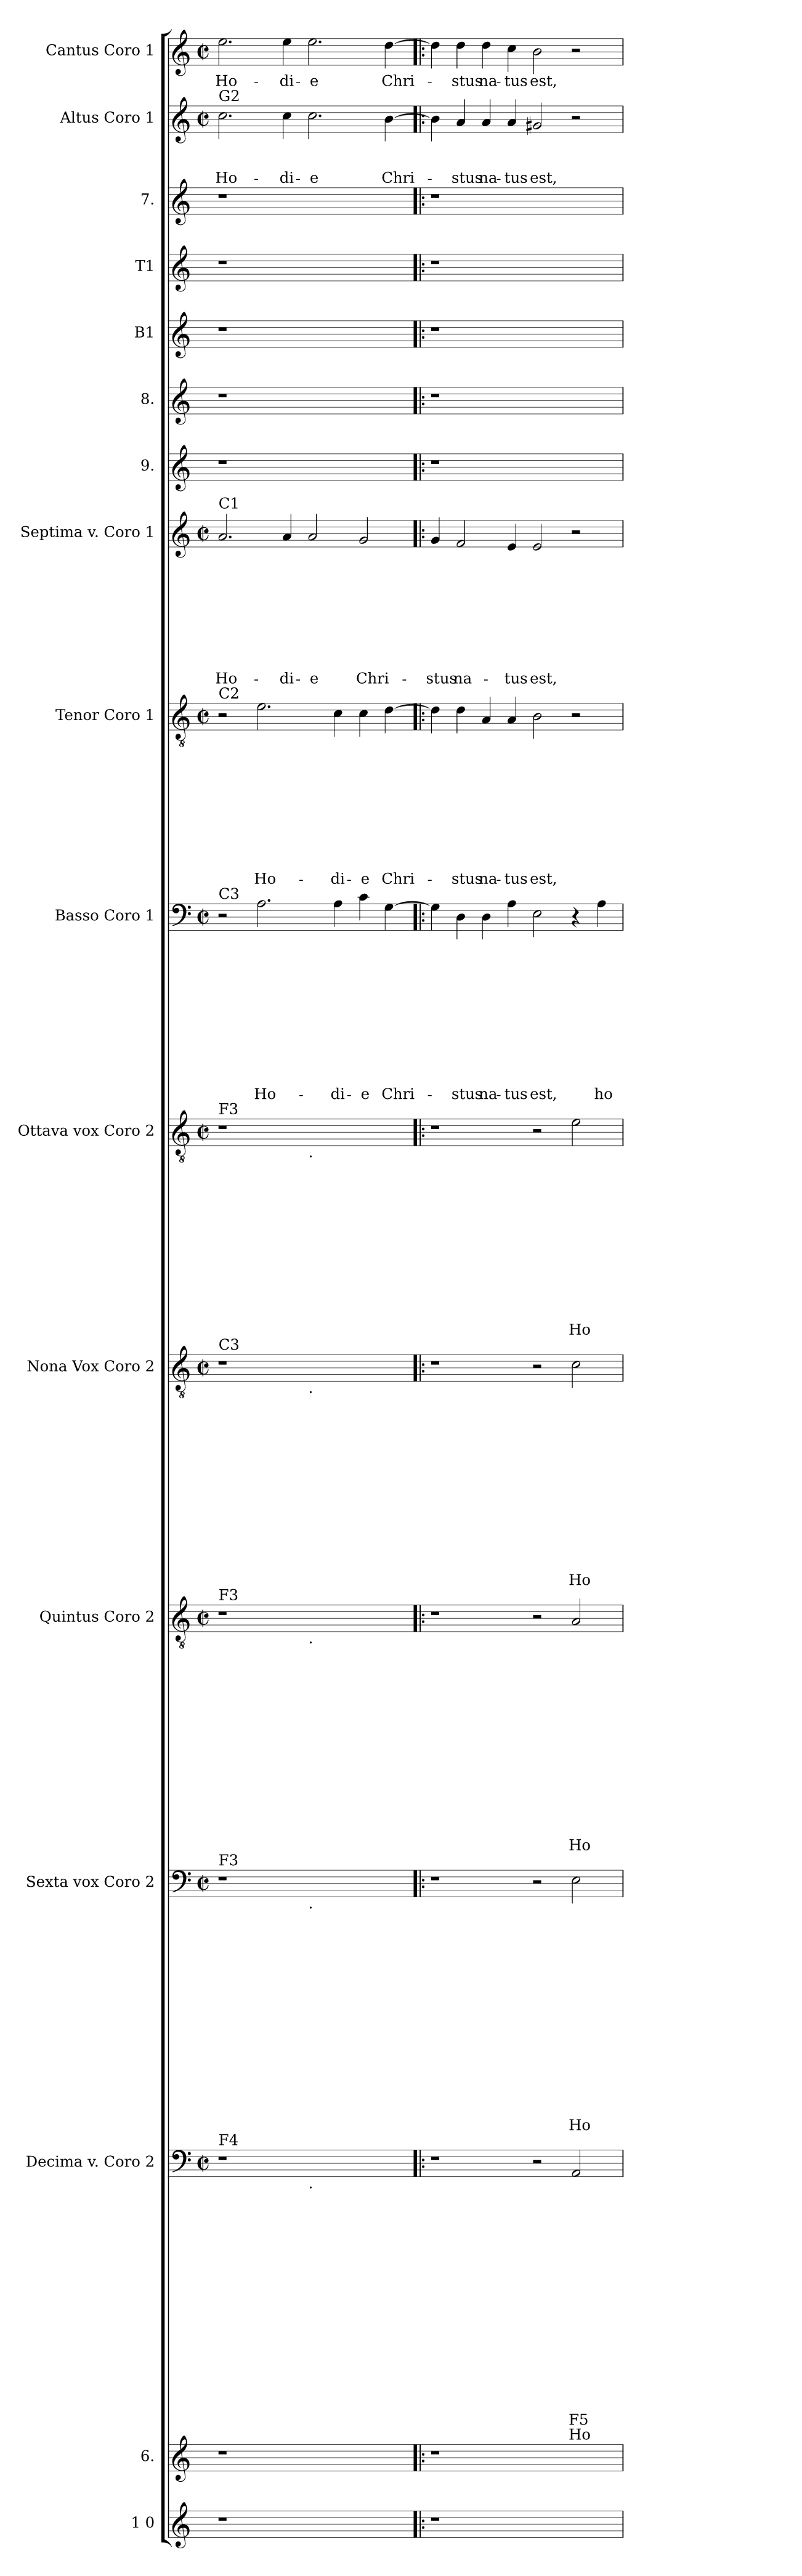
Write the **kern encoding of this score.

**kern	**kern	**kern	**text	**text	**text	**text	**text	**text	**text	**text	**text	**text	**text	**text	**text	**text	**text	**text	**text	**kern	**text	**text	**text	**text	**text	**text	**text	**text	**text	**text	**text	**text	**text	**text	**text	**kern	**text	**text	**text	**text	**text	**text	**text	**text	**text	**text	**text	**text	**text	**text	**kern	**text	**text	**text	**text	**text	**text	**text	**text	**text	**text	**text	**text	**text	**kern	**text	**text	**text	**text	**text	**text	**text	**text	**text	**text	**text	**text	**kern	**text	**text	**text	**text	**text	**text	**text	**text	**text	**text	**text	**kern	**text	**text	**text	**text	**text	**text	**text	**text	**text	**text	**kern	**text	**text	**text	**text	**text	**text	**text	**text	**text	**kern	**kern	**kern	**kern	**kern	**kern	**text	**text	**text	**kern	**text
*part17	*part16	*part15	*part15	*part15	*part15	*part15	*part15	*part15	*part15	*part15	*part15	*part15	*part15	*part15	*part15	*part15	*part15	*part15	*part15	*part14	*part14	*part14	*part14	*part14	*part14	*part14	*part14	*part14	*part14	*part14	*part14	*part14	*part14	*part14	*part14	*part13	*part13	*part13	*part13	*part13	*part13	*part13	*part13	*part13	*part13	*part13	*part13	*part13	*part13	*part13	*part12	*part12	*part12	*part12	*part12	*part12	*part12	*part12	*part12	*part12	*part12	*part12	*part12	*part12	*part11	*part11	*part11	*part11	*part11	*part11	*part11	*part11	*part11	*part11	*part11	*part11	*part11	*part10	*part10	*part10	*part10	*part10	*part10	*part10	*part10	*part10	*part10	*part10	*part10	*part9	*part9	*part9	*part9	*part9	*part9	*part9	*part9	*part9	*part9	*part9	*part8	*part8	*part8	*part8	*part8	*part8	*part8	*part8	*part8	*part8	*part7	*part6	*part5	*part4	*part3	*part2	*part2	*part2	*part2	*part1	*part1
*staff17	*staff16	*staff15	*staff15	*staff15	*staff15	*staff15	*staff15	*staff15	*staff15	*staff15	*staff15	*staff15	*staff15	*staff15	*staff15	*staff15	*staff15	*staff15	*staff15	*staff14	*staff14	*staff14	*staff14	*staff14	*staff14	*staff14	*staff14	*staff14	*staff14	*staff14	*staff14	*staff14	*staff14	*staff14	*staff14	*staff13	*staff13	*staff13	*staff13	*staff13	*staff13	*staff13	*staff13	*staff13	*staff13	*staff13	*staff13	*staff13	*staff13	*staff13	*staff12	*staff12	*staff12	*staff12	*staff12	*staff12	*staff12	*staff12	*staff12	*staff12	*staff12	*staff12	*staff12	*staff12	*staff11	*staff11	*staff11	*staff11	*staff11	*staff11	*staff11	*staff11	*staff11	*staff11	*staff11	*staff11	*staff11	*staff10	*staff10	*staff10	*staff10	*staff10	*staff10	*staff10	*staff10	*staff10	*staff10	*staff10	*staff10	*staff9	*staff9	*staff9	*staff9	*staff9	*staff9	*staff9	*staff9	*staff9	*staff9	*staff9	*staff8	*staff8	*staff8	*staff8	*staff8	*staff8	*staff8	*staff8	*staff8	*staff8	*staff7	*staff6	*staff5	*staff4	*staff3	*staff2	*staff2	*staff2	*staff2	*staff1	*staff1
*I"1 0	*I"6.	*I"Decima v. Coro 2	*	*	*	*	*	*	*	*	*	*	*	*	*	*	*	*	*	*I"Sexta vox Coro 2	*	*	*	*	*	*	*	*	*	*	*	*	*	*	*	*I"Quintus Coro 2	*	*	*	*	*	*	*	*	*	*	*	*	*	*	*I"Nona Vox Coro 2	*	*	*	*	*	*	*	*	*	*	*	*	*	*I"Ottava vox Coro 2	*	*	*	*	*	*	*	*	*	*	*	*	*I"Basso Coro 1	*	*	*	*	*	*	*	*	*	*	*	*I"Tenor Coro 1	*	*	*	*	*	*	*	*	*	*	*I"Septima v. Coro 1	*	*	*	*	*	*	*	*	*	*I"9.	*I"8.	*I"B1	*I"T1	*I"7.	*I"Altus Coro 1	*	*	*	*I"Cantus Coro 1	*
*	*	*	*	*	*	*	*	*	*	*	*	*	*	*	*	*	*	*	*	*	*	*	*	*	*	*	*	*	*	*	*	*	*	*	*	*	*	*	*	*	*	*	*	*	*	*	*	*	*	*	*	*	*	*	*	*	*	*	*	*	*	*	*	*	*	*	*	*	*	*	*	*	*	*	*	*	*	*	*	*	*	*	*	*	*	*	*	*	*	*	*	*	*	*	*	*	*	*	*	*	*	*	*	*	*	*	*	*	*	*	*	*	*I'B1	*I'T1	*	*I'A	*	*	*	*I'C	*
*clefG2	*clefG2	*clefF4	*	*	*	*	*	*	*	*	*	*	*	*	*	*	*	*	*	*clefF4	*	*	*	*	*	*	*	*	*	*	*	*	*	*	*	*clefGv2	*	*	*	*	*	*	*	*	*	*	*	*	*	*	*clefGv2	*	*	*	*	*	*	*	*	*	*	*	*	*	*clefGv2	*	*	*	*	*	*	*	*	*	*	*	*	*clefF4	*	*	*	*	*	*	*	*	*	*	*	*clefGv2	*	*	*	*	*	*	*	*	*	*	*clefG2	*	*	*	*	*	*	*	*	*	*clefG2	*clefG2	*clefG2	*clefG2	*clefG2	*clefG2	*	*	*	*clefG2	*
*k[]	*k[]	*k[]	*	*	*	*	*	*	*	*	*	*	*	*	*	*	*	*	*	*k[]	*	*	*	*	*	*	*	*	*	*	*	*	*	*	*	*k[]	*	*	*	*	*	*	*	*	*	*	*	*	*	*	*k[]	*	*	*	*	*	*	*	*	*	*	*	*	*	*k[]	*	*	*	*	*	*	*	*	*	*	*	*	*k[]	*	*	*	*	*	*	*	*	*	*	*	*k[]	*	*	*	*	*	*	*	*	*	*	*k[]	*	*	*	*	*	*	*	*	*	*k[]	*k[]	*k[]	*k[]	*k[]	*k[]	*	*	*	*k[]	*
*C:	*C:	*C:	*	*	*	*	*	*	*	*	*	*	*	*	*	*	*	*	*	*C:	*	*	*	*	*	*	*	*	*	*	*	*	*	*	*	*C:	*	*	*	*	*	*	*	*	*	*	*	*	*	*	*C:	*	*	*	*	*	*	*	*	*	*	*	*	*	*C:	*	*	*	*	*	*	*	*	*	*	*	*	*C:	*	*	*	*	*	*	*	*	*	*	*	*C:	*	*	*	*	*	*	*	*	*	*	*C:	*	*	*	*	*	*	*	*	*	*C:	*C:	*C:	*C:	*C:	*C:	*	*	*	*C:	*
*	*	*M2/2	*	*	*	*	*	*	*	*	*	*	*	*	*	*	*	*	*	*M2/2	*	*	*	*	*	*	*	*	*	*	*	*	*	*	*	*M2/2	*	*	*	*	*	*	*	*	*	*	*	*	*	*	*M2/2	*	*	*	*	*	*	*	*	*	*	*	*	*	*M2/2	*	*	*	*	*	*	*	*	*	*	*	*	*M2/2	*	*	*	*	*	*	*	*	*	*	*	*M2/2	*	*	*	*	*	*	*	*	*	*	*M2/2	*	*	*	*	*	*	*	*	*	*	*	*	*	*	*M2/2	*	*	*	*M2/2	*
*	*	*met(c|)	*	*	*	*	*	*	*	*	*	*	*	*	*	*	*	*	*	*met(c|)	*	*	*	*	*	*	*	*	*	*	*	*	*	*	*	*met(c|)	*	*	*	*	*	*	*	*	*	*	*	*	*	*	*met(c|)	*	*	*	*	*	*	*	*	*	*	*	*	*	*met(c|)	*	*	*	*	*	*	*	*	*	*	*	*	*met(c|)	*	*	*	*	*	*	*	*	*	*	*	*met(c|)	*	*	*	*	*	*	*	*	*	*	*met(c|)	*	*	*	*	*	*	*	*	*	*	*	*	*	*	*met(c|)	*	*	*	*met(c|)	*
=1	=1	=1	=1	=1	=1	=1	=1	=1	=1	=1	=1	=1	=1	=1	=1	=1	=1	=1	=1	=1	=1	=1	=1	=1	=1	=1	=1	=1	=1	=1	=1	=1	=1	=1	=1	=1	=1	=1	=1	=1	=1	=1	=1	=1	=1	=1	=1	=1	=1	=1	=1	=1	=1	=1	=1	=1	=1	=1	=1	=1	=1	=1	=1	=1	=1	=1	=1	=1	=1	=1	=1	=1	=1	=1	=1	=1	=1	=1	=1	=1	=1	=1	=1	=1	=1	=1	=1	=1	=1	=1	=1	=1	=1	=1	=1	=1	=1	=1	=1	=1	=1	=1	=1	=1	=1	=1	=1	=1	=1	=1	=1	=1	=1	=1	=1	=1	=1	=1	=1	=1	=1
!	!	!	!	!	!	!	!	!	!	!	!	!	!	!	!	!	!	!	!	!	!	!	!	!	!	!	!	!	!	!	!	!	!	!	!	!	!	!	!	!	!	!	!	!	!	!	!	!	!	!	!	!	!	!	!	!	!	!	!	!	!	!	!	!	!	!	!	!	!	!	!	!	!	!	!	!	!	!	!	!	!	!	!	!	!	!	!	!	!	!	!	!	!	!	!	!	!	!	!	!	!	!	!	!	!	!	!	!	!	!	!	!	!	!	!	!LO:TX:a:t=G2	!	!	!	!	!
!	!	!	!	!	!	!	!	!	!	!	!	!	!	!	!	!	!	!	!	!	!	!	!	!	!	!	!	!	!	!	!	!	!	!	!	!	!	!	!	!	!	!	!	!	!	!	!	!	!	!	!	!	!	!	!	!	!	!	!	!	!	!	!	!	!	!	!	!	!	!	!	!	!	!	!	!	!	!	!	!	!	!	!	!	!	!	!	!	!	!	!	!	!	!	!	!	!	!	!	!	!LO:TX:a:t=C1	!	!	!	!	!	!	!	!	!	!	!	!	!	!	!	!	!	!	!	!
!	!	!	!	!	!	!	!	!	!	!	!	!	!	!	!	!	!	!	!	!	!	!	!	!	!	!	!	!	!	!	!	!	!	!	!	!	!	!	!	!	!	!	!	!	!	!	!	!	!	!	!	!	!	!	!	!	!	!	!	!	!	!	!	!	!	!	!	!	!	!	!	!	!	!	!	!	!	!	!	!	!	!	!	!	!	!	!	!	!	!LO:TX:a:t=C2	!	!	!	!	!	!	!	!	!	!	!	!	!	!	!	!	!	!	!	!	!	!	!	!	!	!	!	!	!	!	!
!	!	!	!	!	!	!	!	!	!	!	!	!	!	!	!	!	!	!	!	!	!	!	!	!	!	!	!	!	!	!	!	!	!	!	!	!	!	!	!	!	!	!	!	!	!	!	!	!	!	!	!	!	!	!	!	!	!	!	!	!	!	!	!	!	!	!	!	!	!	!	!	!	!	!	!	!	!	!LO:TX:a:t=C3	!	!	!	!	!	!	!	!	!	!	!	!	!	!	!	!	!	!	!	!	!	!	!	!	!	!	!	!	!	!	!	!	!	!	!	!	!	!	!	!	!	!	!
!	!	!	!	!	!	!	!	!	!	!	!	!	!	!	!	!	!	!	!	!	!	!	!	!	!	!	!	!	!	!	!	!	!	!	!	!	!	!	!	!	!	!	!	!	!	!	!	!	!	!	!	!	!	!	!	!	!	!	!	!	!	!	!	!	!LO:TX:a:t=F3	!	!	!	!	!	!	!	!	!	!	!	!	!	!	!	!	!	!	!	!	!	!	!	!	!	!	!	!	!	!	!	!	!	!	!	!	!	!	!	!	!	!	!	!	!	!	!	!	!	!	!	!	!	!	!	!
!	!	!	!	!	!	!	!	!	!	!	!	!	!	!	!	!	!	!	!	!	!	!	!	!	!	!	!	!	!	!	!	!	!	!	!	!	!	!	!	!	!	!	!	!	!	!	!	!	!	!	!LO:TX:a:t=C3	!	!	!	!	!	!	!	!	!	!	!	!	!	!	!	!	!	!	!	!	!	!	!	!	!	!	!	!	!	!	!	!	!	!	!	!	!	!	!	!	!	!	!	!	!	!	!	!	!	!	!	!	!	!	!	!	!	!	!	!	!	!	!	!	!	!	!	!	!	!
!	!	!	!	!	!	!	!	!	!	!	!	!	!	!	!	!	!	!	!	!	!	!	!	!	!	!	!	!	!	!	!	!	!	!	!	!LO:TX:a:t=F3	!	!	!	!	!	!	!	!	!	!	!	!	!	!	!	!	!	!	!	!	!	!	!	!	!	!	!	!	!	!	!	!	!	!	!	!	!	!	!	!	!	!	!	!	!	!	!	!	!	!	!	!	!	!	!	!	!	!	!	!	!	!	!	!	!	!	!	!	!	!	!	!	!	!	!	!	!	!	!	!	!	!	!	!	!
!	!	!	!	!	!	!	!	!	!	!	!	!	!	!	!	!	!	!	!	!LO:TX:a:t=F3	!	!	!	!	!	!	!	!	!	!	!	!	!	!	!	!	!	!	!	!	!	!	!	!	!	!	!	!	!	!	!	!	!	!	!	!	!	!	!	!	!	!	!	!	!	!	!	!	!	!	!	!	!	!	!	!	!	!	!	!	!	!	!	!	!	!	!	!	!	!	!	!	!	!	!	!	!	!	!	!	!	!	!	!	!	!	!	!	!	!	!	!	!	!	!	!	!	!	!	!	!
!	!	!LO:TX:a:t=F4	!	!	!	!	!	!	!	!	!	!	!	!	!	!	!	!	!	!	!	!	!	!	!	!	!	!	!	!	!	!	!	!	!	!	!	!	!	!	!	!	!	!	!	!	!	!	!	!	!	!	!	!	!	!	!	!	!	!	!	!	!	!	!	!	!	!	!	!	!	!	!	!	!	!	!	!	!	!	!	!	!	!	!	!	!	!	!	!	!	!	!	!	!	!	!	!	!	!	!	!	!	!	!	!	!	!	!	!	!	!	!	!	!	!	!	!	!	!	!
!	!	!	!	!	!	!	!	!	!	!	!	!	!	!	!	!	!	!	!	!	!	!	!	!	!	!	!	!	!	!	!	!	!	!	!	!	!	!	!	!	!	!	!	!	!	!	!	!	!	!	!	!	!	!	!	!	!	!	!	!	!	!	!	!	!	!	!	!	!	!	!	!	!	!	!	!	!	!	!	!	!	!	!	!	!	!	!	!	!	!	!	!	!	!	!	!	!	!	!	!	!	!	!	!	!	!	!	!	!	!LO:LY:b	!	!	!	!	!	!	!	!	!LO:LY:b	!	!LO:LY:b
1r	1r	1r	.	.	.	.	.	.	.	.	.	.	.	.	.	.	.	.	.	1r	.	.	.	.	.	.	.	.	.	.	.	.	.	.	.	1r	.	.	.	.	.	.	.	.	.	.	.	.	.	.	1r	.	.	.	.	.	.	.	.	.	.	.	.	.	1r	.	.	.	.	.	.	.	.	.	.	.	.	2r	.	.	.	.	.	.	.	.	.	.	.	2r	.	.	.	.	.	.	.	.	.	.	2.a/	.	.	.	.	.	.	.	.	Ho-	1r	1r	1r	1r	1r	2.cc\	.	.	Ho-	2.ee\	Ho-
!	!	!	!	!	!	!	!	!	!	!	!	!	!	!	!	!	!	!	!	!	!	!	!	!	!	!	!	!	!	!	!	!	!	!	!	!	!	!	!	!	!	!	!	!	!	!	!	!	!	!	!	!	!	!	!	!	!	!	!	!	!	!	!	!	!	!	!	!	!	!	!	!	!	!	!	!	!	!	!	!	!	!	!	!	!	!	!	!	!LO:LY:b	!	!	!	!	!	!	!	!	!	!	!LO:LY:b	!	!	!	!	!	!	!	!	!	!	!	!	!	!	!	!	!	!	!	!	!
.	.	.	.	.	.	.	.	.	.	.	.	.	.	.	.	.	.	.	.	.	.	.	.	.	.	.	.	.	.	.	.	.	.	.	.	.	.	.	.	.	.	.	.	.	.	.	.	.	.	.	.	.	.	.	.	.	.	.	.	.	.	.	.	.	.	.	.	.	.	.	.	.	.	.	.	.	.	2.A\	.	.	.	.	.	.	.	.	.	.	Ho-	2.e\	.	.	.	.	.	.	.	.	.	Ho-	.	.	.	.	.	.	.	.	.	.	.	.	.	.	.	.	.	.	.	.	.
!	!	!	!	!	!	!	!	!	!	!	!	!	!	!	!	!	!	!	!	!	!	!	!	!	!	!	!	!	!	!	!	!	!	!	!	!	!	!	!	!	!	!	!	!	!	!	!	!	!	!	!	!	!	!	!	!	!	!	!	!	!	!	!	!	!	!	!	!	!	!	!	!	!	!	!	!	!	!	!	!	!	!	!	!	!	!	!	!	!	!	!	!	!	!	!	!	!	!	!	!	!	!	!	!	!	!	!	!	!	!LO:LY:b	!	!	!	!	!	!	!	!	!LO:LY:b	!	!LO:LY:b
.	.	.	.	.	.	.	.	.	.	.	.	.	.	.	.	.	.	.	.	.	.	.	.	.	.	.	.	.	.	.	.	.	.	.	.	.	.	.	.	.	.	.	.	.	.	.	.	.	.	.	.	.	.	.	.	.	.	.	.	.	.	.	.	.	.	.	.	.	.	.	.	.	.	.	.	.	.	.	.	.	.	.	.	.	.	.	.	.	.	.	.	.	.	.	.	.	.	.	.	.	4a/	.	.	.	.	.	.	.	.	-di-	.	.	.	.	.	4cc\	.	.	-di-	4ee\	-di-
!	!	!	!	!	!	!	!	!	!	!	!	!	!	!	!	!	!	!	!	!	!	!	!	!	!	!	!	!	!	!	!	!	!	!	!	!	!	!	!	!	!	!	!	!	!	!	!	!	!	!	!	!	!	!	!	!	!	!	!	!	!	!	!	!	!LO:TX:b:t=.	!	!	!	!	!	!	!	!	!	!	!	!	!	!	!	!	!	!	!	!	!	!	!	!	!	!	!	!	!	!	!	!	!	!	!	!	!	!	!	!	!	!	!	!	!	!	!	!	!	!	!	!	!	!	!	!
!	!	!	!	!	!	!	!	!	!	!	!	!	!	!	!	!	!	!	!	!	!	!	!	!	!	!	!	!	!	!	!	!	!	!	!	!	!	!	!	!	!	!	!	!	!	!	!	!	!	!	!LO:TX:b:t=.	!	!	!	!	!	!	!	!	!	!	!	!	!	!	!	!	!	!	!	!	!	!	!	!	!	!	!	!	!	!	!	!	!	!	!	!	!	!	!	!	!	!	!	!	!	!	!	!	!	!	!	!	!	!	!	!	!	!	!	!	!	!	!	!	!	!	!	!	!	!
!	!	!	!	!	!	!	!	!	!	!	!	!	!	!	!	!	!	!	!	!	!	!	!	!	!	!	!	!	!	!	!	!	!	!	!	!LO:TX:b:t=.	!	!	!	!	!	!	!	!	!	!	!	!	!	!	!	!	!	!	!	!	!	!	!	!	!	!	!	!	!	!	!	!	!	!	!	!	!	!	!	!	!	!	!	!	!	!	!	!	!	!	!	!	!	!	!	!	!	!	!	!	!	!	!	!	!	!	!	!	!	!	!	!	!	!	!	!	!	!	!	!	!	!	!	!	!
!	!	!	!	!	!	!	!	!	!	!	!	!	!	!	!	!	!	!	!	!LO:TX:b:t=.	!	!	!	!	!	!	!	!	!	!	!	!	!	!	!	!	!	!	!	!	!	!	!	!	!	!	!	!	!	!	!	!	!	!	!	!	!	!	!	!	!	!	!	!	!	!	!	!	!	!	!	!	!	!	!	!	!	!	!	!	!	!	!	!	!	!	!	!	!	!	!	!	!	!	!	!	!	!	!	!	!	!	!	!	!	!	!	!	!	!	!	!	!	!	!	!	!	!	!	!	!
!	!	!LO:TX:b:t=.	!	!	!	!	!	!	!	!	!	!	!	!	!	!	!	!	!	!	!	!	!	!	!	!	!	!	!	!	!	!	!	!	!	!	!	!	!	!	!	!	!	!	!	!	!	!	!	!	!	!	!	!	!	!	!	!	!	!	!	!	!	!	!	!	!	!	!	!	!	!	!	!	!	!	!	!	!	!	!	!	!	!	!	!	!	!	!	!	!	!	!	!	!	!	!	!	!	!	!	!	!	!	!	!	!	!	!	!	!	!	!	!	!	!	!	!	!	!	!
!	!	!	!	!	!	!	!	!	!	!	!	!	!	!	!	!	!	!	!	!	!	!	!	!	!	!	!	!	!	!	!	!	!	!	!	!	!	!	!	!	!	!	!	!	!	!	!	!	!	!	!	!	!	!	!	!	!	!	!	!	!	!	!	!	!	!	!	!	!	!	!	!	!	!	!	!	!	!	!	!	!	!	!	!	!	!	!	!	!	!	!	!	!	!	!	!	!	!	!	!	!	!	!	!	!	!	!	!	!	!LO:LY:b:rj	!	!	!	!	!	!	!	!	!LO:LY:b:rj	!	!LO:LY:b:rj
1ryy	1ryy	1ryy	.	.	.	.	.	.	.	.	.	.	.	.	.	.	.	.	.	1ryy	.	.	.	.	.	.	.	.	.	.	.	.	.	.	.	1ryy	.	.	.	.	.	.	.	.	.	.	.	.	.	.	1ryy	.	.	.	.	.	.	.	.	.	.	.	.	.	1ryy	.	.	.	.	.	.	.	.	.	.	.	.	.	.	.	.	.	.	.	.	.	.	.	.	.	.	.	.	.	.	.	.	.	.	.	2a/	.	.	.	.	.	.	.	.	-e	1ryy	1ryy	1ryy	1ryy	1ryy	2.cc\	.	.	-e	2.ee\	-e
!	!	!	!	!	!	!	!	!	!	!	!	!	!	!	!	!	!	!	!	!	!	!	!	!	!	!	!	!	!	!	!	!	!	!	!	!	!	!	!	!	!	!	!	!	!	!	!	!	!	!	!	!	!	!	!	!	!	!	!	!	!	!	!	!	!	!	!	!	!	!	!	!	!	!	!	!	!	!	!	!	!	!	!	!	!	!	!	!	!LO:LY:b	!	!	!	!	!	!	!	!	!	!	!LO:LY:b	!	!	!	!	!	!	!	!	!	!	!	!	!	!	!	!	!	!	!	!	!
.	.	.	.	.	.	.	.	.	.	.	.	.	.	.	.	.	.	.	.	.	.	.	.	.	.	.	.	.	.	.	.	.	.	.	.	.	.	.	.	.	.	.	.	.	.	.	.	.	.	.	.	.	.	.	.	.	.	.	.	.	.	.	.	.	.	.	.	.	.	.	.	.	.	.	.	.	.	4A\	.	.	.	.	.	.	.	.	.	.	-di-	4c\	.	.	.	.	.	.	.	.	.	-di-	.	.	.	.	.	.	.	.	.	.	.	.	.	.	.	.	.	.	.	.	.
!	!	!	!	!	!	!	!	!	!	!	!	!	!	!	!	!	!	!	!	!	!	!	!	!	!	!	!	!	!	!	!	!	!	!	!	!	!	!	!	!	!	!	!	!	!	!	!	!	!	!	!	!	!	!	!	!	!	!	!	!	!	!	!	!	!	!	!	!	!	!	!	!	!	!	!	!	!	!	!	!	!	!	!	!	!	!	!	!	!LO:LY:b	!	!	!	!	!	!	!	!	!	!	!LO:LY:b	!	!	!	!	!	!	!	!	!	!LO:LY:b	!	!	!	!	!	!	!	!	!	!	!
.	.	.	.	.	.	.	.	.	.	.	.	.	.	.	.	.	.	.	.	.	.	.	.	.	.	.	.	.	.	.	.	.	.	.	.	.	.	.	.	.	.	.	.	.	.	.	.	.	.	.	.	.	.	.	.	.	.	.	.	.	.	.	.	.	.	.	.	.	.	.	.	.	.	.	.	.	.	4c\	.	.	.	.	.	.	.	.	.	.	-e	4c\	.	.	.	.	.	.	.	.	.	-e	2g/	.	.	.	.	.	.	.	.	Chri-	.	.	.	.	.	.	.	.	.	.	.
!	!	!	!	!	!	!	!	!	!	!	!	!	!	!	!	!	!	!	!	!	!	!	!	!	!	!	!	!	!	!	!	!	!	!	!	!	!	!	!	!	!	!	!	!	!	!	!	!	!	!	!	!	!	!	!	!	!	!	!	!	!	!	!	!	!	!	!	!	!	!	!	!	!	!	!	!	!	!	!	!	!	!	!	!	!	!	!	!	!LO:LY:b	!	!	!	!	!	!	!	!	!	!	!LO:LY:b	!	!	!	!	!	!	!	!	!	!	!	!	!	!	!	!	!	!	!LO:LY:b	!	!LO:LY:b
.	.	.	.	.	.	.	.	.	.	.	.	.	.	.	.	.	.	.	.	.	.	.	.	.	.	.	.	.	.	.	.	.	.	.	.	.	.	.	.	.	.	.	.	.	.	.	.	.	.	.	.	.	.	.	.	.	.	.	.	.	.	.	.	.	.	.	.	.	.	.	.	.	.	.	.	.	.	[>4G\	.	.	.	.	.	.	.	.	.	.	Chri-	[>4d\	.	.	.	.	.	.	.	.	.	Chri-	.	.	.	.	.	.	.	.	.	.	.	.	.	.	.	[>4b\	.	.	Chri-	[>4dd\	Chri-
=2!|:	=2!|:	=2!|:	=2!|:	=2!|:	=2!|:	=2!|:	=2!|:	=2!|:	=2!|:	=2!|:	=2!|:	=2!|:	=2!|:	=2!|:	=2!|:	=2!|:	=2!|:	=2!|:	=2!|:	=2!|:	=2!|:	=2!|:	=2!|:	=2!|:	=2!|:	=2!|:	=2!|:	=2!|:	=2!|:	=2!|:	=2!|:	=2!|:	=2!|:	=2!|:	=2!|:	=2!|:	=2!|:	=2!|:	=2!|:	=2!|:	=2!|:	=2!|:	=2!|:	=2!|:	=2!|:	=2!|:	=2!|:	=2!|:	=2!|:	=2!|:	=2!|:	=2!|:	=2!|:	=2!|:	=2!|:	=2!|:	=2!|:	=2!|:	=2!|:	=2!|:	=2!|:	=2!|:	=2!|:	=2!|:	=2!|:	=2!|:	=2!|:	=2!|:	=2!|:	=2!|:	=2!|:	=2!|:	=2!|:	=2!|:	=2!|:	=2!|:	=2!|:	=2!|:	=2!|:	=2!|:	=2!|:	=2!|:	=2!|:	=2!|:	=2!|:	=2!|:	=2!|:	=2!|:	=2!|:	=2!|:	=2!|:	=2!|:	=2!|:	=2!|:	=2!|:	=2!|:	=2!|:	=2!|:	=2!|:	=2!|:	=2!|:	=2!|:	=2!|:	=2!|:	=2!|:	=2!|:	=2!|:	=2!|:	=2!|:	=2!|:	=2!|:	=2!|:	=2!|:	=2!|:	=2!|:	=2!|:	=2!|:	=2!|:	=2!|:	=2!|:	=2!|:
!	!	!	!	!	!	!	!	!	!	!	!	!	!	!	!	!	!	!	!	!	!	!	!	!	!	!	!	!	!	!	!	!	!	!	!	!	!	!	!	!	!	!	!	!	!	!	!	!	!	!	!	!	!	!	!	!	!	!	!	!	!	!	!	!	!	!	!	!	!	!	!	!	!	!	!	!	!	!	!	!	!	!	!	!	!	!	!	!	!	!	!	!	!	!	!	!	!	!	!	!	!	!	!	!	!	!	!	!	!	!LO:LY:b	!	!	!	!	!	!	!	!	!	!	!
1r	1r	1r	.	.	.	.	.	.	.	.	.	.	.	.	.	.	.	.	.	1r	.	.	.	.	.	.	.	.	.	.	.	.	.	.	.	1r	.	.	.	.	.	.	.	.	.	.	.	.	.	.	1r	.	.	.	.	.	.	.	.	.	.	.	.	.	1r	.	.	.	.	.	.	.	.	.	.	.	.	4G\]	.	.	.	.	.	.	.	.	.	.	.	4d\]	.	.	.	.	.	.	.	.	.	.	4g/	.	.	.	.	.	.	.	.	-stus	1r	1r	1r	1r	1r	4b\]	.	.	.	4dd\]	.
!	!	!	!	!	!	!	!	!	!	!	!	!	!	!	!	!	!	!	!	!	!	!	!	!	!	!	!	!	!	!	!	!	!	!	!	!	!	!	!	!	!	!	!	!	!	!	!	!	!	!	!	!	!	!	!	!	!	!	!	!	!	!	!	!	!	!	!	!	!	!	!	!	!	!	!	!	!	!	!	!	!	!	!	!	!	!	!	!	!LO:LY:b	!	!	!	!	!	!	!	!	!	!	!LO:LY:b	!	!	!	!	!	!	!	!	!	!LO:LY:b	!	!	!	!	!	!	!	!	!LO:LY:b	!	!LO:LY:b
.	.	.	.	.	.	.	.	.	.	.	.	.	.	.	.	.	.	.	.	.	.	.	.	.	.	.	.	.	.	.	.	.	.	.	.	.	.	.	.	.	.	.	.	.	.	.	.	.	.	.	.	.	.	.	.	.	.	.	.	.	.	.	.	.	.	.	.	.	.	.	.	.	.	.	.	.	.	4D\	.	.	.	.	.	.	.	.	.	.	-stus	4d\	.	.	.	.	.	.	.	.	.	-stus	2f/	.	.	.	.	.	.	.	.	na-	.	.	.	.	.	4a/	.	.	-stus	4dd\	-stus
!	!	!	!	!	!	!	!	!	!	!	!	!	!	!	!	!	!	!	!	!	!	!	!	!	!	!	!	!	!	!	!	!	!	!	!	!	!	!	!	!	!	!	!	!	!	!	!	!	!	!	!	!	!	!	!	!	!	!	!	!	!	!	!	!	!	!	!	!	!	!	!	!	!	!	!	!	!	!	!	!	!	!	!	!	!	!	!	!	!LO:LY:b	!	!	!	!	!	!	!	!	!	!	!LO:LY:b	!	!	!	!	!	!	!	!	!	!	!	!	!	!	!	!	!	!	!LO:LY:b	!	!LO:LY:b
.	.	.	.	.	.	.	.	.	.	.	.	.	.	.	.	.	.	.	.	.	.	.	.	.	.	.	.	.	.	.	.	.	.	.	.	.	.	.	.	.	.	.	.	.	.	.	.	.	.	.	.	.	.	.	.	.	.	.	.	.	.	.	.	.	.	.	.	.	.	.	.	.	.	.	.	.	.	4D\	.	.	.	.	.	.	.	.	.	.	na-	4A/	.	.	.	.	.	.	.	.	.	na-	.	.	.	.	.	.	.	.	.	.	.	.	.	.	.	4a/	.	.	na-	4dd\	na-
!	!	!	!	!	!	!	!	!	!	!	!	!	!	!	!	!	!	!	!	!	!	!	!	!	!	!	!	!	!	!	!	!	!	!	!	!	!	!	!	!	!	!	!	!	!	!	!	!	!	!	!	!	!	!	!	!	!	!	!	!	!	!	!	!	!	!	!	!	!	!	!	!	!	!	!	!	!	!	!	!	!	!	!	!	!	!	!	!	!LO:LY:b:rj	!	!	!	!	!	!	!	!	!	!	!LO:LY:b:rj	!	!	!	!	!	!	!	!	!	!LO:LY:b	!	!	!	!	!	!	!	!	!LO:LY:b:rj	!	!LO:LY:b:rj
.	.	.	.	.	.	.	.	.	.	.	.	.	.	.	.	.	.	.	.	.	.	.	.	.	.	.	.	.	.	.	.	.	.	.	.	.	.	.	.	.	.	.	.	.	.	.	.	.	.	.	.	.	.	.	.	.	.	.	.	.	.	.	.	.	.	.	.	.	.	.	.	.	.	.	.	.	.	4A\	.	.	.	.	.	.	.	.	.	.	-tus	4A/	.	.	.	.	.	.	.	.	.	-tus	4e/	.	.	.	.	.	.	.	.	-tus	.	.	.	.	.	4a/	.	.	-tus	4cc\	-tus
!	!	!	!	!	!	!	!	!	!	!	!	!	!	!	!	!	!	!	!	!	!	!	!	!	!	!	!	!	!	!	!	!	!	!	!	!	!	!	!	!	!	!	!	!	!	!	!	!	!	!	!	!	!	!	!	!	!	!	!	!	!	!	!	!	!	!	!	!	!	!	!	!	!	!	!	!	!	!	!	!	!	!	!	!	!	!	!	!	!LO:LY:b	!	!	!	!	!	!	!	!	!	!	!LO:LY:b	!	!	!	!	!	!	!	!	!	!LO:LY:b	!	!	!	!	!	!	!	!	!LO:LY:b	!	!LO:LY:b
1ryy	1ryy	2r	.	.	.	.	.	.	.	.	.	.	.	.	.	.	.	.	.	2r	.	.	.	.	.	.	.	.	.	.	.	.	.	.	.	2r	.	.	.	.	.	.	.	.	.	.	.	.	.	.	2r	.	.	.	.	.	.	.	.	.	.	.	.	.	2r	.	.	.	.	.	.	.	.	.	.	.	.	2E\	.	.	.	.	.	.	.	.	.	.	est,	2B\	.	.	.	.	.	.	.	.	.	est,	2e/	.	.	.	.	.	.	.	.	est,	1ryy	1ryy	1ryy	1ryy	1ryy	2g#X/	.	.	est,	2b\	est,
!	!	!	!	!	!	!	!	!	!	!	!	!	!	!	!	!	!	!LO:LY:b:rj	!LO:LY:b:rj	!	!	!	!	!	!	!	!	!	!	!	!	!	!	!	!LO:LY:b	!	!	!	!	!	!	!	!	!	!	!	!	!	!	!LO:LY:b	!	!	!	!	!	!	!	!	!	!	!	!	!	!LO:LY:b	!	!	!	!	!	!	!	!	!	!	!	!	!LO:LY:b	!	!	!	!	!	!	!	!	!	!	!	!	!	!	!	!	!	!	!	!	!	!	!	!	!	!	!	!	!	!	!	!	!	!	!	!	!	!	!	!	!	!	!	!
.	.	[<2AA/	.	.	.	.	.	.	.	.	.	.	.	.	.	.	.	F5-	Ho-	[>2E\	.	.	.	.	.	.	.	.	.	.	.	.	.	.	Ho-	[<2A/	.	.	.	.	.	.	.	.	.	.	.	.	.	Ho-	[>2c\	.	.	.	.	.	.	.	.	.	.	.	.	Ho-	[>2e\	.	.	.	.	.	.	.	.	.	.	.	Ho-	4r	.	.	.	.	.	.	.	.	.	.	.	2r	.	.	.	.	.	.	.	.	.	.	2r	.	.	.	.	.	.	.	.	.	.	.	.	.	.	2r	.	.	.	2r	.
!	!	!	!	!	!	!	!	!	!	!	!	!	!	!	!	!	!	!	!	!	!	!	!	!	!	!	!	!	!	!	!	!	!	!	!	!	!	!	!	!	!	!	!	!	!	!	!	!	!	!	!	!	!	!	!	!	!	!	!	!	!	!	!	!	!	!	!	!	!	!	!	!	!	!	!	!	!	!	!	!	!	!	!	!	!	!	!	!	!LO:LY:b	!	!	!	!	!	!	!	!	!	!	!	!	!	!	!	!	!	!	!	!	!	!	!	!	!	!	!	!	!	!	!	!
.	.	.	.	.	.	.	.	.	.	.	.	.	.	.	.	.	.	.	.	.	.	.	.	.	.	.	.	.	.	.	.	.	.	.	.	.	.	.	.	.	.	.	.	.	.	.	.	.	.	.	.	.	.	.	.	.	.	.	.	.	.	.	.	.	.	.	.	.	.	.	.	.	.	.	.	.	.	[>4A\	.	.	.	.	.	.	.	.	.	.	ho-	.	.	.	.	.	.	.	.	.	.	.	.	.	.	.	.	.	.	.	.	.	.	.	.	.	.	.	.	.	.	.	.
=	=	=	=	=	=	=	=	=	=	=	=	=	=	=	=	=	=	=	=	=	=	=	=	=	=	=	=	=	=	=	=	=	=	=	=	=	=	=	=	=	=	=	=	=	=	=	=	=	=	=	=	=	=	=	=	=	=	=	=	=	=	=	=	=	=	=	=	=	=	=	=	=	=	=	=	=	=	=	=	=	=	=	=	=	=	=	=	=	=	=	=	=	=	=	=	=	=	=	=	=	=	=	=	=	=	=	=	=	=	=	=	=	=	=	=	=	=	=	=	=	=
*-	*-	*-	*-	*-	*-	*-	*-	*-	*-	*-	*-	*-	*-	*-	*-	*-	*-	*-	*-	*-	*-	*-	*-	*-	*-	*-	*-	*-	*-	*-	*-	*-	*-	*-	*-	*-	*-	*-	*-	*-	*-	*-	*-	*-	*-	*-	*-	*-	*-	*-	*-	*-	*-	*-	*-	*-	*-	*-	*-	*-	*-	*-	*-	*-	*-	*-	*-	*-	*-	*-	*-	*-	*-	*-	*-	*-	*-	*-	*-	*-	*-	*-	*-	*-	*-	*-	*-	*-	*-	*-	*-	*-	*-	*-	*-	*-	*-	*-	*-	*-	*-	*-	*-	*-	*-	*-	*-	*-	*-	*-	*-	*-	*-	*-	*-	*-	*-	*-	*-	*-	*-
